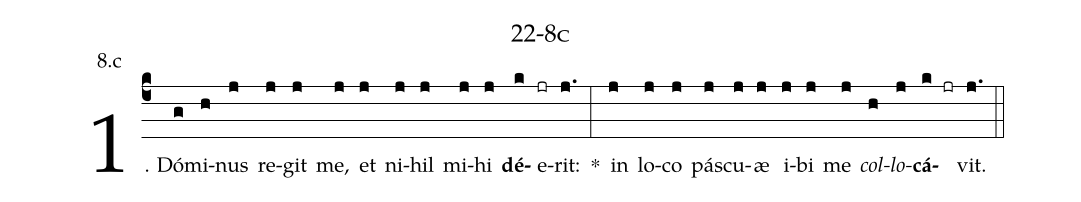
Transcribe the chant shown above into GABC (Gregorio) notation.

name: 22-8c;
annotation: 8.c;
%%
(c4)1. Dó(g)mi(h)nus(j) re(j)git(j) me,(j) et(j) ni(j)hil(j) mi(j)hi(j) <b>dé</b>(k)e(jr)rit:(j.) *(:) in(j) lo(j)co(j) pás(j)cu(j)æ(j) i(j)bi(j) me(j) <i>col</i>(h)<i>lo</i>(j)<b>cá</b>(k jr)vit.(j.) (::)
